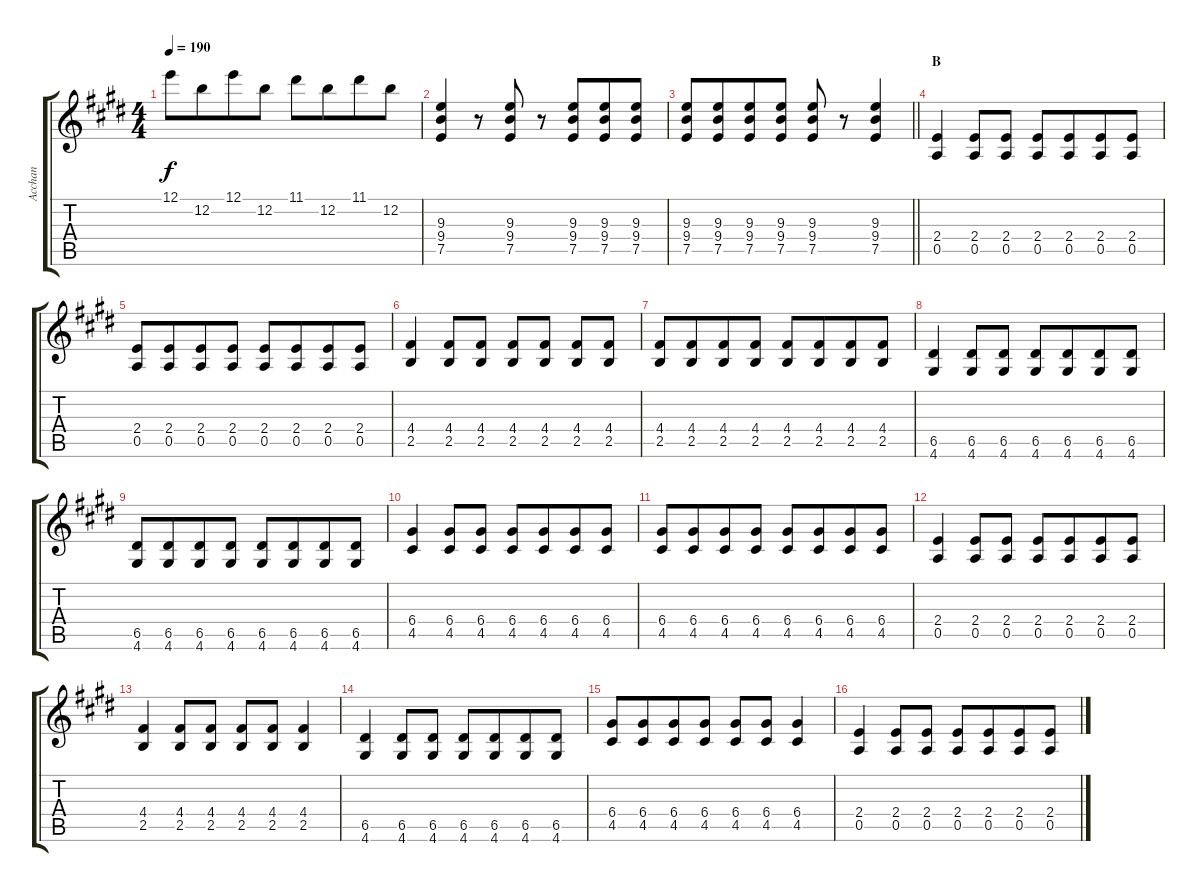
\track ("Acchan" "Acchan") {instrument distortionguitar}
\staff {score tabs}
\tuning (E4 B3 G3 D3 A2 E2) {hide}
\ts (4 4)
\tempo 190
\clef g2
\ks e
12.1.8{dy f} 12.2.8{beam merge} 12.1.8 12.2.8 11.1.8 12.2.8{beam merge} 11.1.8 12.2.8 |
(9.3 9.4 7.5).4 r.8 (9.3 9.4 7.5).8 r.8 (9.3 9.4 7.5).8{beam merge} (9.3 9.4 7.5).8 (9.3 9.4 7.5).8 |
\barLineRight lightlight
(9.3 9.4 7.5).8{beam merge} (9.3 9.4 7.5).8{beam merge} (9.3 9.4 7.5).8 (9.3 9.4 7.5).8 (9.3 9.4 7.5).8 r.8 (9.3 9.4 7.5).4 |
\section ("" "B")
(2.4 0.5).4 (2.4 0.5).8 (2.4 0.5).8 (2.4 0.5).8 (2.4 0.5).8{beam merge} (2.4 0.5).8 (2.4 0.5).8 |
(2.4 0.5).8 (2.4 0.5).8{beam merge} (2.4 0.5).8 (2.4 0.5).8 (2.4 0.5).8{beam merge} (2.4 0.5).8{beam merge} (2.4 0.5).8 (2.4 0.5).8 |
(4.4 2.5).4 (4.4 2.5).8{beam merge} (4.4 2.5).8 (4.4 2.5).8 (4.4 2.5).8 (4.4 2.5).8{beam merge} (4.4 2.5).8 |
(4.4 2.5).8 (4.4 2.5).8{beam merge} (4.4 2.5).8 (4.4 2.5).8 (4.4 2.5).8 (4.4 2.5).8{beam merge} (4.4 2.5).8 (4.4 2.5).8 |
(6.5 4.6).4 (6.5 4.6).8 (6.5 4.6).8 (6.5 4.6).8 (6.5 4.6).8{beam merge} (6.5 4.6).8 (6.5 4.6).8 |
(6.5 4.6).8 (6.5 4.6).8{beam merge} (6.5 4.6).8 (6.5 4.6).8 (6.5 4.6).8 (6.5 4.6).8{beam merge} (6.5 4.6).8 (6.5 4.6).8 |
(6.4 4.5).4 (6.4 4.5).8{beam merge} (6.4 4.5).8 (6.4 4.5).8 (6.4 4.5).8{beam merge} (6.4 4.5).8{beam merge} (6.4 4.5).8 |
(6.4 4.5).8 (6.4 4.5).8{beam merge} (6.4 4.5).8 (6.4 4.5).8 (6.4 4.5).8 (6.4 4.5).8{beam merge} (6.4 4.5).8 (6.4 4.5).8 |
(2.4 0.5).4 (2.4 0.5).8{beam merge} (2.4 0.5).8 (2.4 0.5).8 (2.4 0.5).8{beam merge} (2.4 0.5).8{beam merge} (2.4 0.5).8 |
(4.4 2.5).4 (4.4 2.5).8 (4.4 2.5).8 (4.4 2.5).8 (4.4 2.5).8 (4.4 2.5).4 |
(6.5 4.6).4 (6.5 4.6).8 (6.5 4.6).8 (6.5 4.6).8 (6.5 4.6).8{beam merge} (6.5 4.6).8 (6.5 4.6).8 |
(6.4 4.5).8 (6.4 4.5).8{beam merge} (6.4 4.5).8 (6.4 4.5).8 (6.4 4.5).8 (6.4 4.5).8 (6.4 4.5).4 |
(2.4 0.5).4 (2.4 0.5).8{beam merge} (2.4 0.5).8 (2.4 0.5).8 (2.4 0.5).8{beam merge} (2.4 0.5).8{beam merge} (2.4 0.5).8
